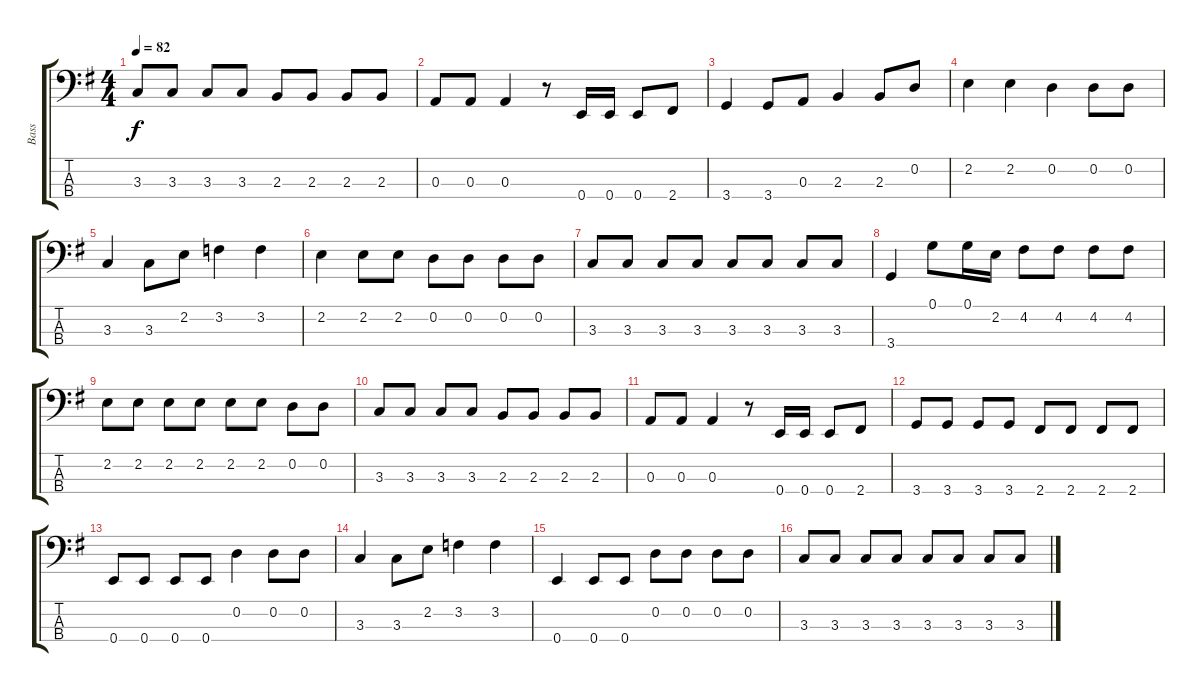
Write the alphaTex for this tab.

\track ("Bass" "Bass") {instrument electricbassfinger}
\staff {score tabs}
\tuning (G2 D2 A1 E1) {hide}
\ts (4 4)
\tempo 82
\clef f4
\ks g
3.3.8{dy f} 3.3.8 3.3.8 3.3.8 2.3.8 2.3.8 2.3.8 2.3.8 |
0.3.8 0.3.8 0.3.4 r.8 0.4.16 0.4.16 0.4.8 2.4.8 |
3.4.4 3.4.8 0.3.8 2.3.4 2.3.8 0.2.8 |
2.2.4 2.2.4 0.2.4 0.2.8 0.2.8 |
3.3.4 3.3.8 2.2.8 3.2.4 3.2.4 |
2.2.4 2.2.8 2.2.8 0.2.8 0.2.8 0.2.8 0.2.8 |
3.3.8 3.3.8 3.3.8 3.3.8 3.3.8 3.3.8 3.3.8 3.3.8 |
3.4.4 0.1.8 0.1.16 2.2.16 4.2.8 4.2.8 4.2.8 4.2.8 |
2.2.8 2.2.8 2.2.8 2.2.8 2.2.8 2.2.8 0.2.8 0.2.8 |
3.3.8 3.3.8 3.3.8 3.3.8 2.3.8 2.3.8 2.3.8 2.3.8 |
0.3.8 0.3.8 0.3.4 r.8 0.4.16 0.4.16 0.4.8 2.4.8 |
3.4.8 3.4.8 3.4.8 3.4.8 2.4.8 2.4.8 2.4.8 2.4.8 |
0.4.8 0.4.8 0.4.8 0.4.8 0.2.4 0.2.8 0.2.8 |
3.3.4 3.3.8 2.2.8 3.2.4 3.2.4 |
0.4.4 0.4.8 0.4.8 0.2.8 0.2.8 0.2.8 0.2.8 |
3.3.8 3.3.8 3.3.8 3.3.8 3.3.8 3.3.8 3.3.8 3.3.8
